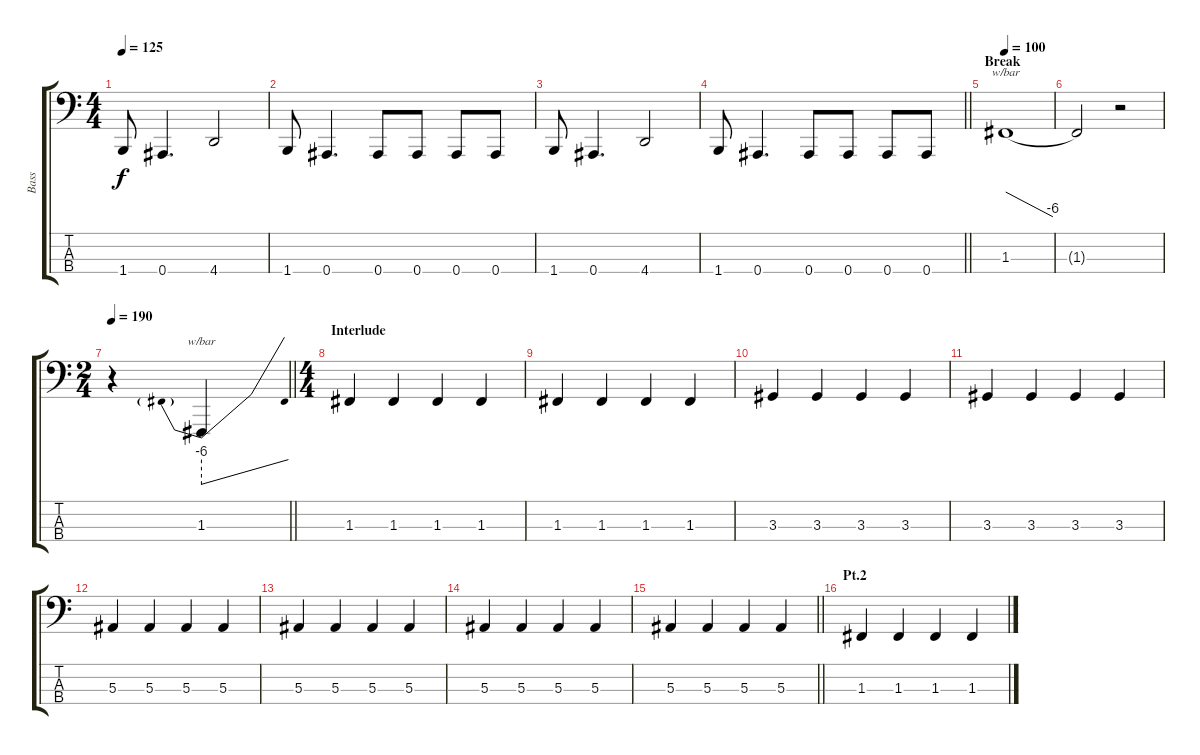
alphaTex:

\track ("Bass" "Bass") {instrument electricbassfinger}
\staff {score tabs}
\tuning (Eb2 Bb1 F1 Bb0) {hide}
\ts (4 4)
\tempo 125
\clef f4
\ks c
1.4.8{dy f} 0.4.4{d} 4.4.2 |
1.4.8 0.4.4{d} 0.4.8 0.4.8 0.4.8 0.4.8 |
1.4.8 0.4.4{d} 4.4.2 |
\barLineRight lightlight
1.4.8 0.4.4{d} 0.4.8 0.4.8 0.4.8 0.4.8 |
\section ("" "Break")
\tempo 100
1.3.1{tbe (dive default 0 0 60 -24)} |
1.3{t}.2 r.2 |
\ts (2 4)
\tempo 190
\barLineRight lightlight
r.4 1.3.4{tbe (predivedive default 0 -24 60 0)} |
\ts (4 4)
\section ("" "Interlude")
1.3.4 1.3.4 1.3.4 1.3.4 |
1.3.4 1.3.4 1.3.4 1.3.4 |
3.3.4 3.3.4 3.3.4 3.3.4 |
3.3.4 3.3.4 3.3.4 3.3.4 |
5.3.4 5.3.4 5.3.4 5.3.4 |
5.3.4 5.3.4 5.3.4 5.3.4 |
5.3.4 5.3.4 5.3.4 5.3.4 |
\barLineRight lightlight
5.3.4 5.3.4 5.3.4 5.3.4 |
\section ("" "Pt.2")
1.3.4 1.3.4 1.3.4 1.3.4
